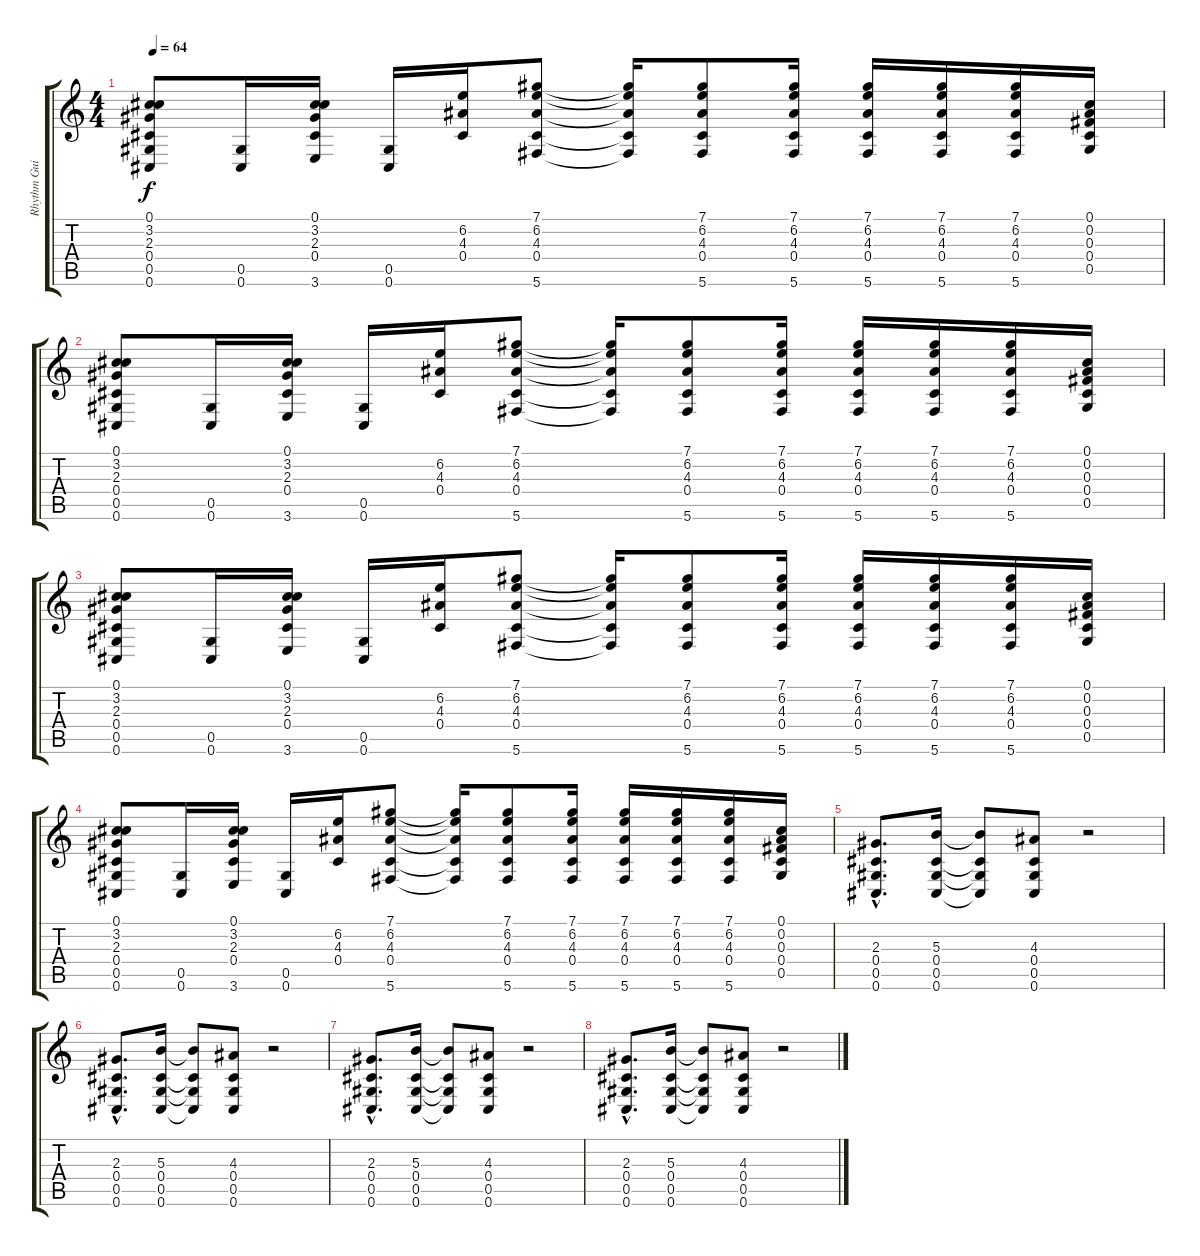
\track ("Rhythm Guitar Jazz" "Rhythm Gui") {instrument electricguitarjazz}
\staff {score tabs}
\tuning (Db4 Bb3 Gb3 Db3 Ab2 Db2) {hide}
\ts (4 4)
\tempo 64
\clef g2
\ks c
(0.1 3.2 2.3 0.4 0.5 0.6).8{dy f} (0.5 0.6).16 (0.1 3.2 2.3 0.4 3.6).16 (0.5 0.6).16 (6.2 4.3 0.4).16 (7.1 6.2 4.3 0.4 5.6).8 (7.1{t} 6.2{t} 4.3{t} 0.4{t} 5.6{t}).16 (7.1 6.2 4.3 0.4 5.6).8 (7.1 6.2 4.3 0.4 5.6).16 (7.1 6.2 4.3 0.4 5.6).16 (7.1 6.2 4.3 0.4 5.6).16 (7.1 6.2 4.3 0.4 5.6).16 (0.1 0.2 0.3 0.4 0.5).16 |
(0.1 3.2 2.3 0.4 0.5 0.6).8 (0.5 0.6).16 (0.1 3.2 2.3 0.4 3.6).16 (0.5 0.6).16 (6.2 4.3 0.4).16 (7.1 6.2 4.3 0.4 5.6).8 (7.1{t} 6.2{t} 4.3{t} 0.4{t} 5.6{t}).16 (7.1 6.2 4.3 0.4 5.6).8 (7.1 6.2 4.3 0.4 5.6).16 (7.1 6.2 4.3 0.4 5.6).16 (7.1 6.2 4.3 0.4 5.6).16 (7.1 6.2 4.3 0.4 5.6).16 (0.1 0.2 0.3 0.4 0.5).16 |
(0.1 3.2 2.3 0.4 0.5 0.6).8 (0.5 0.6).16 (0.1 3.2 2.3 0.4 3.6).16 (0.5 0.6).16 (6.2 4.3 0.4).16 (7.1 6.2 4.3 0.4 5.6).8 (7.1{t} 6.2{t} 4.3{t} 0.4{t} 5.6{t}).16 (7.1 6.2 4.3 0.4 5.6).8 (7.1 6.2 4.3 0.4 5.6).16 (7.1 6.2 4.3 0.4 5.6).16 (7.1 6.2 4.3 0.4 5.6).16 (7.1 6.2 4.3 0.4 5.6).16 (0.1 0.2 0.3 0.4 0.5).16 |
(0.1 3.2 2.3 0.4 0.5 0.6).8 (0.5 0.6).16 (0.1 3.2 2.3 0.4 3.6).16 (0.5 0.6).16 (6.2 4.3 0.4).16 (7.1 6.2 4.3 0.4 5.6).8 (7.1{t} 6.2{t} 4.3{t} 0.4{t} 5.6{t}).16 (7.1 6.2 4.3 0.4 5.6).8 (7.1 6.2 4.3 0.4 5.6).16 (7.1 6.2 4.3 0.4 5.6).16 (7.1 6.2 4.3 0.4 5.6).16 (7.1 6.2 4.3 0.4 5.6).16 (0.1 0.2 0.3 0.4 0.5).16 |
(2.3{hac} 0.4{hac} 0.5{hac} 0.6{hac}).8{d} (5.3 0.4 0.5 0.6).16 (5.3{t} 0.4{t} 0.5{t} 0.6{t}).8 (4.3 0.4 0.5 0.6).8 r.2 |
(2.3{hac} 0.4{hac} 0.5{hac} 0.6{hac}).8{d} (5.3 0.4 0.5 0.6).16 (5.3{t} 0.4{t} 0.5{t} 0.6{t}).8 (4.3 0.4 0.5 0.6).8 r.2 |
(2.3{hac} 0.4{hac} 0.5{hac} 0.6{hac}).8{d} (5.3 0.4 0.5 0.6).16 (5.3{t} 0.4{t} 0.5{t} 0.6{t}).8 (4.3 0.4 0.5 0.6).8 r.2 |
(2.3{hac} 0.4{hac} 0.5{hac} 0.6{hac}).8{d} (5.3 0.4 0.5 0.6).16 (5.3{t} 0.4{t} 0.5{t} 0.6{t}).8 (4.3 0.4 0.5 0.6).8 r.2
